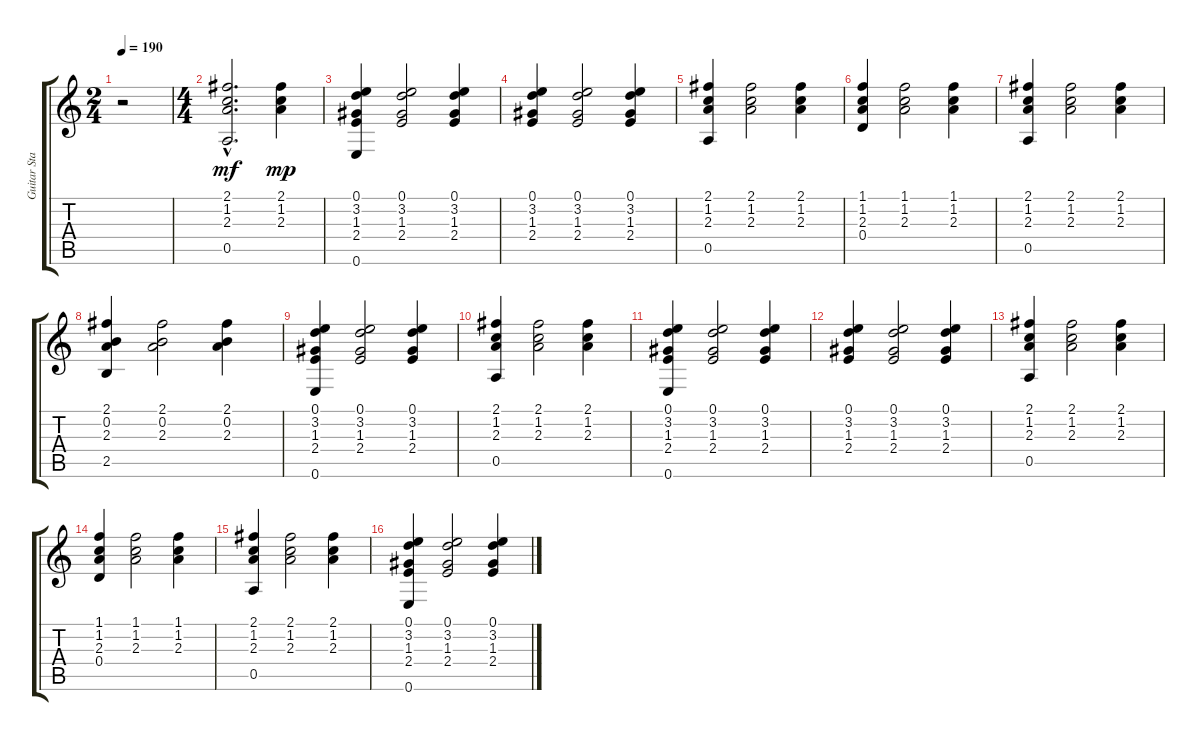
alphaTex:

\track ("Guitar Standard" "Guitar Sta") {instrument acousticguitarnylon}
\staff {score tabs}
\tuning (E4 B3 G3 D3 A2 E2) {hide}
\ts (2 4)
\tempo 190
\clef g2
\ks c
r.2{dy mf instrument acousticguitarnylon} |
\ts (4 4)
(2.1{hac} 1.2{hac} 2.3{hac} 0.5{hac}).2{d} (2.1 1.2 2.3).4{dy mp} |
(0.1 3.2 1.3 2.4 0.6).4 (0.1 3.2 1.3 2.4).2 (0.1 3.2 1.3 2.4).4 |
(0.1 3.2 1.3 2.4).4 (0.1 3.2 1.3 2.4).2 (0.1 3.2 1.3 2.4).4 |
(2.1 1.2 2.3 0.5).4 (2.1 1.2 2.3).2 (2.1 1.2 2.3).4 |
(1.1 1.2 2.3 0.4).4 (1.1 1.2 2.3).2 (1.1 1.2 2.3).4 |
(2.1 1.2 2.3 0.5).4 (2.1 1.2 2.3).2 (2.1 1.2 2.3).4 |
(2.1 0.2 2.3 2.5).4 (2.1 0.2 2.3).2 (2.1 0.2 2.3).4 |
(0.1 3.2 1.3 2.4 0.6).4 (0.1 3.2 1.3 2.4).2 (0.1 3.2 1.3 2.4).4 |
(2.1 1.2 2.3 0.5).4 (2.1 1.2 2.3).2 (2.1 1.2 2.3).4 |
(0.1 3.2 1.3 2.4 0.6).4 (0.1 3.2 1.3 2.4).2 (0.1 3.2 1.3 2.4).4 |
(0.1 3.2 1.3 2.4).4 (0.1 3.2 1.3 2.4).2 (0.1 3.2 1.3 2.4).4 |
(2.1 1.2 2.3 0.5).4 (2.1 1.2 2.3).2 (2.1 1.2 2.3).4 |
(1.1 1.2 2.3 0.4).4 (1.1 1.2 2.3).2 (1.1 1.2 2.3).4 |
(2.1 1.2 2.3 0.5).4 (2.1 1.2 2.3).2 (2.1 1.2 2.3).4 |
(0.1 3.2 1.3 2.4 0.6).4 (0.1 3.2 1.3 2.4).2 (0.1 3.2 1.3 2.4).4
